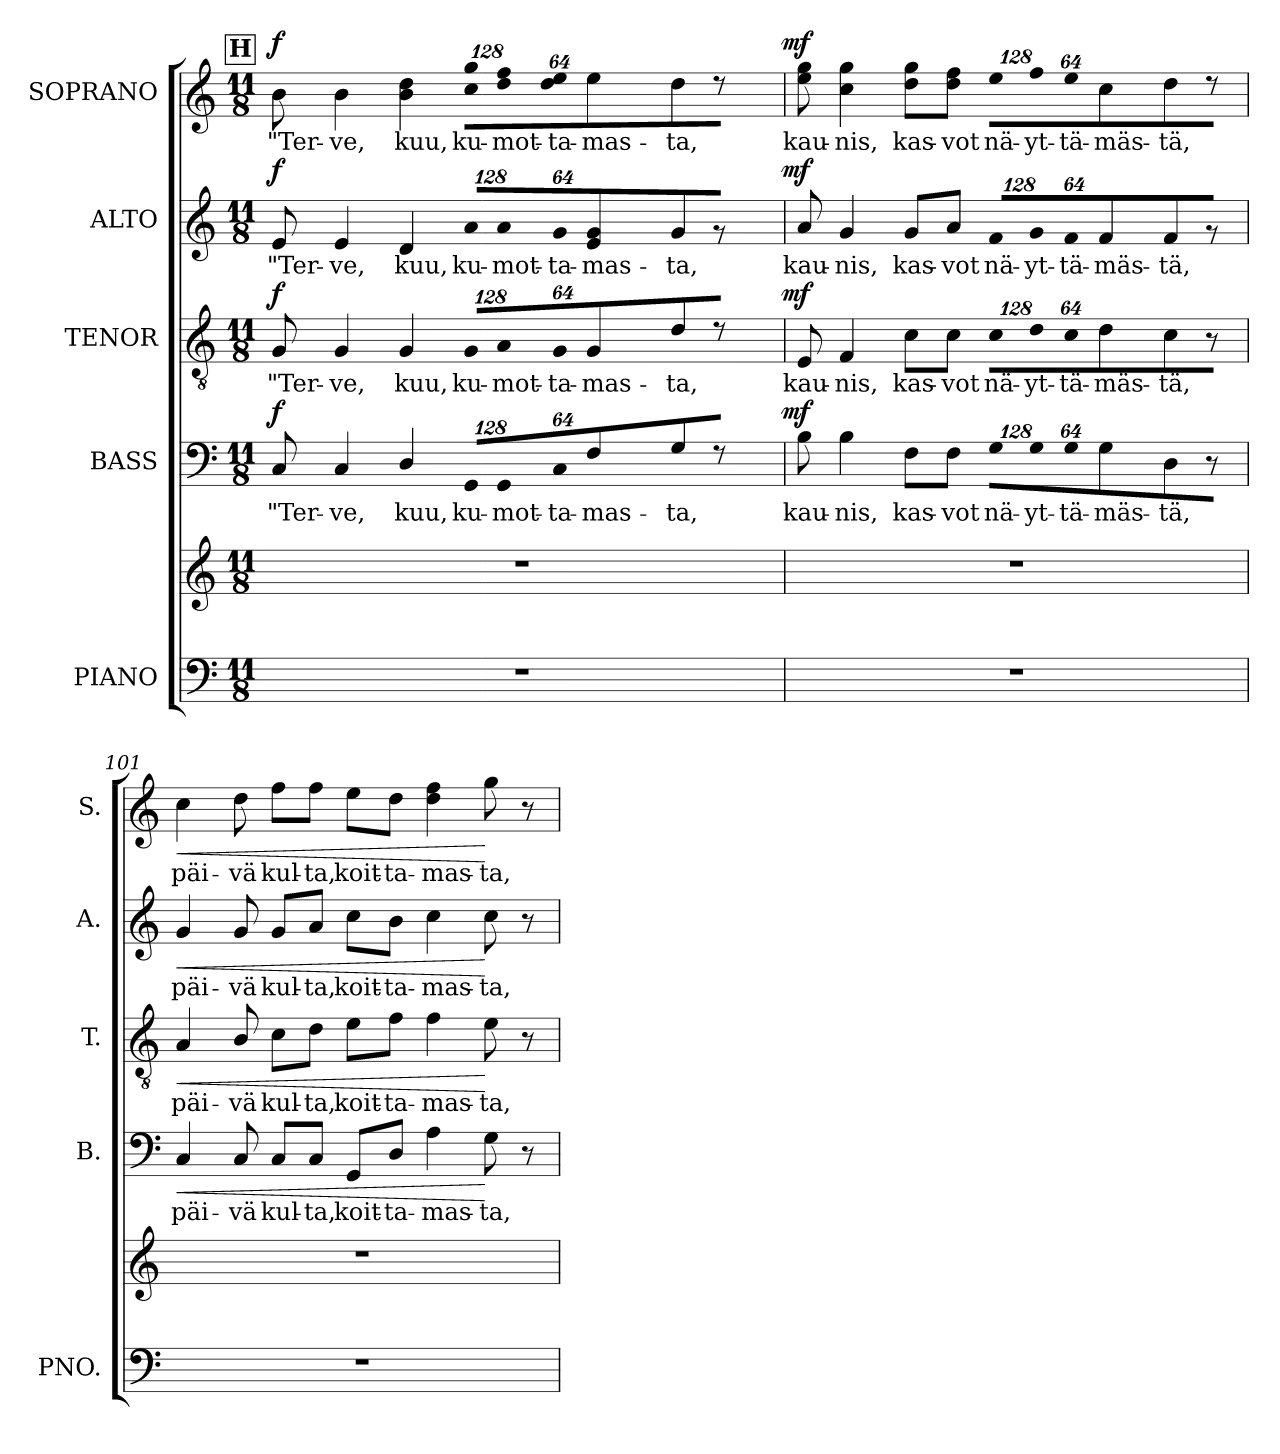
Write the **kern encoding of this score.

**kern	**kern	**kern	**text	**dynam	**kern	**text	**dynam	**kern	**text	**dynam	**kern	**text	**dynam
*part5	*part5	*part4	*part4	*part4	*part3	*part3	*part3	*part2	*part2	*part2	*part1	*part1	*part1
*staff6	*staff5	*staff4	*staff4	*staff4	*staff3	*staff3	*staff3	*staff2	*staff2	*staff2	*staff1	*staff1	*staff1
*I"PIANO	*	*I"BASS	*	*	*I"TENOR	*	*	*I"ALTO	*	*	*I"SOPRANO	*	*
*I'PNO.	*	*I'B.	*	*	*I'T.	*	*	*I'A.	*	*	*I'S.	*	*
!!LO:LB:g=z
*clefF4	*clefG2	*clefF4	*	*	*clefGv2	*	*	*clefG2	*	*	*clefG2	*	*
*	*	*	*	*	*ITrd7c12	*	*	*	*	*	*	*	*
*k[]	*k[]	*k[]	*	*	*k[]	*	*	*k[]	*	*	*k[]	*	*
*C:	*C:	*C:	*	*	*C:	*	*	*C:	*	*	*C:	*	*
*M11/8	*M11/8	*M11/8	*	*	*M11/8	*	*	*M11/8	*	*	*M11/8	*	*
*MM50	*MM50	*MM50	*	*	*MM50	*	*	*MM50	*	*	*MM50	*	*
!!LO:REH:place=s1:color=#000000:enc=box:fs=19.9975:t=H
=99	=99	=99	=99	=99	=99	=99	=99	=99	=99	=99	=99	=99	=99
!LO:N:vis=1	!LO:N:vis=1	!	!	!	!	!	!	!	!	!	!	!	!
!	!	!	!LO:LY:b:color=#000000	!	!	!	!	!	!	!	!	!	!
!	!	!	!	!	!	!LO:LY:b:color=#000000	!	!	!	!	!	!	!
!	!	!	!	!	!	!	!	!	!LO:LY:b:color=#000000	!	!	!	!
!	!	!	!	!	!	!	!	!	!	!	!	!LO:LY:b:color=#000000	!
*	*	*^	*	*	*^	*	*	*^	*	*	*^	*	*
8%11r	8%11r	8Ci/	1ryy	"Ter-	f	8GGi/	1ryy	"Ter-	f	8ei/	1ryy	"Ter-	f	8bi\	1ryy	"Ter-	f
!	!	!	!	!LO:LY:b:color=#000000	!	!	!	!	!	!	!	!	!	!	!	!	!
!	!	!	!	!	!	!	!	!LO:LY:b:color=#000000	!	!	!	!	!	!	!	!	!
!	!	!	!	!	!	!	!	!	!	!	!	!LO:LY:b:color=#000000	!	!	!	!	!
!	!	!	!	!	!	!	!	!	!	!	!	!	!	!	!	!LO:LY:b:color=#000000	!
.	.	4Ci/	.	-ve,	.	4GGi/	.	-ve,	.	4ei/	.	-ve,	.	4bi\	.	-ve,	.
!	!	!	!	!LO:LY:b:color=#000000	!	!	!	!	!	!	!	!	!	!	!	!	!
!	!	!	!	!	!	!	!	!LO:LY:b:color=#000000	!	!	!	!	!	!	!	!	!
!	!	!	!	!	!	!	!	!	!	!	!	!LO:LY:b:color=#000000	!	!	!	!	!
!	!	!	!	!	!	!	!	!	!	!	!	!	!	!	!	!LO:LY:b:color=#000000	!
.	.	4Di/	.	kuu,	.	4GGi/	.	kuu,	.	4di/	.	kuu,	.	4bi\ 4ddi	.	kuu,	.
*	*	*Xbrackettup	*	*	*	*	*	*	*	*	*	*	*	*	*	*	*
!	!	!LO:N:vis=8	!	!	!	!	!	!	!	!	!	!	!	!	!	!	!
!	!	!	!	!LO:LY:b:color=#000000	!	!	!	!	!	!	!	!	!	!	!	!	!
*	*	*	*	*	*	*Xbrackettup	*	*	*	*	*	*	*	*	*	*	*
!	!	!	!	!	!	!LO:N:vis=8	!	!	!	!	!	!	!	!	!	!	!
!	!	!	!	!	!	!	!	!LO:LY:b:color=#000000	!	!	!	!	!	!	!	!	!
*	*	*	*	*	*	*	*	*	*	*Xbrackettup	*	*	*	*	*	*	*
!	!	!	!	!	!	!	!	!	!	!LO:N:vis=8	!	!	!	!	!	!	!
!	!	!	!	!	!	!	!	!	!	!	!	!LO:LY:b:color=#000000	!	!	!	!	!
*	*	*	*	*	*	*	*	*	*	*	*	*	*	*Xbrackettup	*	*	*
!	!	!	!	!	!	!	!	!	!	!	!	!	!	!LO:N:vis=8	!	!	!
!	!	!	!	!	!	!	!	!	!	!	!	!	!	!	!	!LO:LY:b:color=#000000	!
.	.	1024%85GGi/L	.	ku-	.	1024%85GGi/L	.	ku-	.	1024%85ai/L	.	ku-	.	1024%85cci\ 1024%85ggiL	.	ku-	.
!	!	!LO:N:vis=8	!	!	!	!	!	!	!	!	!	!	!	!	!	!	!
!	!	!	!	!LO:LY:b:color=#000000	!	!LO:N:vis=8	!	!	!	!	!	!	!	!	!	!	!
!	!	!	!	!	!	!	!	!LO:LY:b:color=#000000	!	!LO:N:vis=8	!	!	!	!	!	!	!
!	!	!	!	!	!	!	!	!	!	!	!	!LO:LY:b:color=#000000	!	!LO:N:vis=8	!	!	!
!	!	!	!	!	!	!	!	!	!	!	!	!	!	!	!	!LO:LY:b:color=#000000	!
.	.	1024%85GGi/	.	-mot-	.	1024%85AAi/	.	-mot-	.	1024%85ai/	.	-mot-	.	1024%85ddi\ 1024%85ffi	.	-mot-	.
!	!	!LO:N:vis=8	!	!	!	!	!	!	!	!	!	!	!	!	!	!	!
!	!	!	!	!LO:LY:b:color=#000000	!	!LO:N:vis=8	!	!	!	!	!	!	!	!	!	!	!
!	!	!	!	!	!	!	!	!LO:LY:b:color=#000000	!	!LO:N:vis=8	!	!	!	!	!	!	!
!	!	!	!	!	!	!	!	!	!	!	!	!LO:LY:b:color=#000000	!	!LO:N:vis=8	!	!	!
!	!	!	!	!	!	!	!	!	!	!	!	!	!	!	!	!LO:LY:b:color=#000000	!
.	.	512%43Ci/J	.	-ta-	.	512%43GGi/J	.	-ta-	.	512%43gi/J	.	-ta-	.	512%43ddi\ 512%43eeiJ	.	-ta-	.
!	!	!	!	!LO:LY:b:color=#000000	!	!	!	!	!	!	!	!	!	!	!	!	!
!	!	!	!	!	!	!	!	!LO:LY:b:color=#000000	!	!	!	!	!	!	!	!	!
!	!	!	!	!	!	!	!	!	!	!	!	!LO:LY:b:color=#000000	!	!	!	!	!
!	!	!	!	!	!	!	!	!	!	!	!	!	!	!	!	!LO:LY:b:color=#000000	!
.	.	4Fi\	.	-mas-	.	4GGi/	.	-mas-	.	4ei/ 4gi	.	-mas-	.	4eei\	.	-mas-	.
.	.	.	4ryy	.	.	.	4ryy	.	.	.	4ryy	.	.	.	4ryy	.	.
!	!	!	!	!LO:LY:b:color=#000000	!	!	!	!	!	!	!	!	!	!	!	!	!
!	!	!	!	!	!	!	!	!LO:LY:b:color=#000000	!	!	!	!	!	!	!	!	!
!	!	!	!	!	!	!	!	!	!	!	!	!LO:LY:b:color=#000000	!	!	!	!	!
!	!	!	!	!	!	!	!	!	!	!	!	!	!	!	!	!LO:LY:b:color=#000000	!
.	.	8Gi\	.	-ta,	.	8Di\	.	-ta,	.	8gi/	.	-ta,	.	8ddi\	.	-ta,	.
.	.	8r	16ryy	.	.	8r	16ryy	.	.	8r	16ryy	.	.	8r	16ryy	.	.
.	.	.	32ryy	.	.	.	32ryy	.	.	.	32ryy	.	.	.	32ryy	.	.
.	.	.	64ryy	.	.	.	64ryy	.	.	.	64ryy	.	.	.	64ryy	.	.
.	.	.	128...ryy	.	.	.	128...ryy	.	.	.	128...ryy	.	.	.	128...ryy	.	.
.	.	.	1024ryy	.	mf	.	1024ryy	.	mf	.	1024ryy	.	mf	.	1024ryy	.	mf
=100	=100	=100	=100	=100	=100	=100	=100	=100	=100	=100	=100	=100	=100	=100	=100	=100	=100
!LO:N:vis=1	!LO:N:vis=1	!	!	!	!	!	!	!	!	!	!	!	!	!	!	!	!
*	*	*v	*v	*	*	*	*	*	*	*v	*v	*	*	*v	*v	*	*
*	*	*	*	*	*v	*v	*	*	*	*	*	*	*	*
*	*	*^	*	*	*^	*	*	*^	*	*	*^	*	*
!	!	!	!	!LO:LY:b:color=#000000	!	!	!	!	!	!	!	!	!	!	!	!	!
*	*	*v	*v	*	*	*	*	*	*	*v	*v	*	*	*v	*v	*	*
*	*	*	*	*	*v	*v	*	*	*	*	*	*	*	*
*	*	*^	*	*	*^	*	*	*^	*	*	*^	*	*
!	!	!	!	!	!	!	!	!LO:LY:b:color=#000000	!	!	!	!	!	!	!	!	!
*	*	*v	*v	*	*	*	*	*	*	*v	*v	*	*	*v	*v	*	*
*	*	*	*	*	*v	*v	*	*	*	*	*	*	*	*
*	*	*^	*	*	*^	*	*	*^	*	*	*^	*	*
!	!	!	!	!	!	!	!	!	!	!	!	!LO:LY:b:color=#000000	!	!	!	!	!
*	*	*v	*v	*	*	*	*	*	*	*v	*v	*	*	*v	*v	*	*
*	*	*	*	*	*v	*v	*	*	*	*	*	*	*	*
*	*	*^	*	*	*^	*	*	*^	*	*	*^	*	*
!	!	!	!	!	!	!	!	!	!	!	!	!	!	!	!	!LO:LY:b:color=#000000	!
*	*	*v	*v	*	*	*	*	*	*	*v	*v	*	*	*v	*v	*	*
*	*	*	*	*	*v	*v	*	*	*	*	*	*	*	*
8%11r	8%11r	8Bi\	kau-	.	8EEi/	kau-	.	8ai/	kau-	.	8eei\ 8ggi	kau-	.
!	!	!	!LO:LY:b:color=#000000	!	!	!	!	!	!	!	!	!	!
!	!	!	!	!	!	!LO:LY:b:color=#000000	!	!	!	!	!	!	!
!	!	!	!	!	!	!	!	!	!LO:LY:b:color=#000000	!	!	!	!
!	!	!	!	!	!	!	!	!	!	!	!	!LO:LY:b:color=#000000	!
.	.	4Bi\	-nis,	.	4FFi/	-nis,	.	4gi/	-nis,	.	4cci\ 4ggi	-nis,	.
!	!	!	!LO:LY:b:color=#000000	!	!	!	!	!	!	!	!	!	!
!	!	!	!	!	!	!LO:LY:b:color=#000000	!	!	!	!	!	!	!
!	!	!	!	!	!	!	!	!	!LO:LY:b:color=#000000	!	!	!	!
!	!	!	!	!	!	!	!	!	!	!	!	!LO:LY:b:color=#000000	!
.	.	8Fi\L	kas-	.	8Ci\L	kas-	.	8gi/L	kas-	.	8ddi\ 8ggiL	kas-	.
!	!	!	!LO:LY:b:color=#000000	!	!	!	!	!	!	!	!	!	!
!	!	!	!	!	!	!LO:LY:b:color=#000000	!	!	!	!	!	!	!
!	!	!	!	!	!	!	!	!	!LO:LY:b:color=#000000	!	!	!	!
!	!	!	!	!	!	!	!	!	!	!	!	!LO:LY:b:color=#000000	!
.	.	8Fi\J	-vot	.	8Ci\J	-vot	.	8ai/J	-vot	.	8ddi\ 8ffiJ	-vot	.
!	!	!LO:N:vis=8	!	!	!	!	!	!	!	!	!	!	!
!	!	!	!LO:LY:b:color=#000000	!	!LO:N:vis=8	!	!	!	!	!	!	!	!
!	!	!	!	!	!	!LO:LY:b:color=#000000	!	!LO:N:vis=8	!	!	!	!	!
!	!	!	!	!	!	!	!	!	!LO:LY:b:color=#000000	!	!LO:N:vis=8	!	!
!	!	!	!	!	!	!	!	!	!	!	!	!LO:LY:b:color=#000000	!
.	.	1024%85Gi\L	nä-	.	1024%85Ci\L	nä-	.	1024%85fi/L	nä-	.	1024%85eei\L	nä-	.
!	!	!LO:N:vis=8	!	!	!	!	!	!	!	!	!	!	!
!	!	!	!LO:LY:b:color=#000000	!	!LO:N:vis=8	!	!	!	!	!	!	!	!
!	!	!	!	!	!	!LO:LY:b:color=#000000	!	!LO:N:vis=8	!	!	!	!	!
!	!	!	!	!	!	!	!	!	!LO:LY:b:color=#000000	!	!LO:N:vis=8	!	!
!	!	!	!	!	!	!	!	!	!	!	!	!LO:LY:b:color=#000000	!
.	.	1024%85Gi\	-yt-	.	1024%85Di\	-yt-	.	1024%85gi/	-yt-	.	1024%85ffi\	-yt-	.
!	!	!LO:N:vis=8	!	!	!	!	!	!	!	!	!	!	!
!	!	!	!LO:LY:b:color=#000000	!	!LO:N:vis=8	!	!	!	!	!	!	!	!
!	!	!	!	!	!	!LO:LY:b:color=#000000	!	!LO:N:vis=8	!	!	!	!	!
!	!	!	!	!	!	!	!	!	!LO:LY:b:color=#000000	!	!LO:N:vis=8	!	!
!	!	!	!	!	!	!	!	!	!	!	!	!LO:LY:b:color=#000000	!
.	.	512%43Gi\J	-tä-	.	512%43Ci\J	-tä-	.	512%43fi/J	-tä-	.	512%43eei\J	-tä-	.
!	!	!	!LO:LY:b:color=#000000	!	!	!	!	!	!	!	!	!	!
!	!	!	!	!	!	!LO:LY:b:color=#000000	!	!	!	!	!	!	!
!	!	!	!	!	!	!	!	!	!LO:LY:b:color=#000000	!	!	!	!
!	!	!	!	!	!	!	!	!	!	!	!	!LO:LY:b:color=#000000	!
.	.	4Gi\	-mäs-	.	4Di\	-mäs-	.	4fi/	-mäs-	.	4cci\	-mäs-	.
!	!	!	!LO:LY:b:color=#000000	!	!	!	!	!	!	!	!	!	!
!	!	!	!	!	!	!LO:LY:b:color=#000000	!	!	!	!	!	!	!
!	!	!	!	!	!	!	!	!	!LO:LY:b:color=#000000	!	!	!	!
!	!	!	!	!	!	!	!	!	!	!	!	!LO:LY:b:color=#000000	!
.	.	8Di/	-tä,	.	8Ci\	-tä,	.	8fi/	-tä,	.	8ddi\	-tä,	.
.	.	8r	.	.	8r	.	.	8r	.	.	8r	.	.
!!LO:PB:g=z
=101	=101	=101	=101	=101	=101	=101	=101	=101	=101	=101	=101	=101	=101
!LO:N:vis=1	!LO:N:vis=1	!	!	!	!	!	!	!	!	!	!	!	!
!	!	!	!LO:LY:b:color=#000000	!LO:HP:b	!	!	!	!	!	!	!	!	!
!	!	!	!	!	!	!LO:LY:b:color=#000000	!LO:HP:b	!	!	!	!	!	!
!	!	!	!	!	!	!	!	!	!LO:LY:b:color=#000000	!LO:HP:b	!	!	!
!	!	!	!	!	!	!	!	!	!	!	!	!LO:LY:b:color=#000000	!LO:HP:b
8%11r	8%11r	4Ci/	päi-	<	4AAi/	päi-	<	4gi/	päi-	<	4cci\	päi-	<
!	!	!	!LO:LY:b:color=#000000	!	!	!	!	!	!	!	!	!	!
!	!	!	!	!	!	!LO:LY:b:color=#000000	!	!	!	!	!	!	!
!	!	!	!	!	!	!	!	!	!LO:LY:b:color=#000000	!	!	!	!
!	!	!	!	!	!	!	!	!	!	!	!	!LO:LY:b:color=#000000	!
.	.	8Ci/	-vä	.	8BBi/	-vä	.	8gi/	-vä	.	8ddi\	-vä	.
!	!	!	!LO:LY:b:color=#000000	!	!	!	!	!	!	!	!	!	!
!	!	!	!	!	!	!LO:LY:b:color=#000000	!	!	!	!	!	!	!
!	!	!	!	!	!	!	!	!	!LO:LY:b:color=#000000	!	!	!	!
!	!	!	!	!	!	!	!	!	!	!	!	!LO:LY:b:color=#000000	!
.	.	8Ci/L	kul-	.	8Ci\L	kul-	.	8gi/L	kul-	.	8ffi\L	kul-	.
!	!	!	!LO:LY:b:color=#000000	!	!	!	!	!	!	!	!	!	!
!	!	!	!	!	!	!LO:LY:b:color=#000000	!	!	!	!	!	!	!
!	!	!	!	!	!	!	!	!	!LO:LY:b:color=#000000	!	!	!	!
!	!	!	!	!	!	!	!	!	!	!	!	!LO:LY:b:color=#000000	!
.	.	8Ci/J	-ta,	.	8Di\J	-ta,	.	8ai/J	-ta,	.	8ffi\J	-ta,	.
!	!	!	!LO:LY:b:color=#000000	!	!	!	!	!	!	!	!	!	!
!	!	!	!	!	!	!LO:LY:b:color=#000000	!	!	!	!	!	!	!
!	!	!	!	!	!	!	!	!	!LO:LY:b:color=#000000	!	!	!	!
!	!	!	!	!	!	!	!	!	!	!	!	!LO:LY:b:color=#000000	!
.	.	8GGi/L	koit-	.	8Ei\L	koit-	.	8cci\L	koit-	.	8eei\L	koit-	.
!	!	!	!LO:LY:b:color=#000000	!	!	!	!	!	!	!	!	!	!
!	!	!	!	!	!	!LO:LY:b:color=#000000	!	!	!	!	!	!	!
!	!	!	!	!	!	!	!	!	!LO:LY:b:color=#000000	!	!	!	!
!	!	!	!	!	!	!	!	!	!	!	!	!LO:LY:b:color=#000000	!
.	.	8Di/J	-ta-	.	8Fi\J	-ta-	.	8bi\J	-ta-	.	8ddi\J	-ta-	.
!	!	!	!LO:LY:b:color=#000000	!	!	!	!	!	!	!	!	!	!
!	!	!	!	!	!	!LO:LY:b:color=#000000	!	!	!	!	!	!	!
!	!	!	!	!	!	!	!	!	!LO:LY:b:color=#000000	!	!	!	!
!	!	!	!	!	!	!	!	!	!	!	!	!LO:LY:b:color=#000000	!
.	.	4Ai\	-mas-	.	4Fi\	-mas-	.	4cci\	-mas-	.	4ddi\ 4ffi	-mas-	.
!	!	!	!LO:LY:b:color=#000000	!	!	!	!	!	!	!	!	!	!
!	!	!	!	!	!	!LO:LY:b:color=#000000	!	!	!	!	!	!	!
!	!	!	!	!	!	!	!	!	!LO:LY:b:color=#000000	!	!	!	!
!	!	!	!	!	!	!	!	!	!	!	!	!LO:LY:b:color=#000000	!
.	.	8Gi\	-ta,	[	8Ei\	-ta,	[	8cci\	-ta,	[	8ggi\	-ta,	[
.	.	8r	.	.	8r	.	.	8r	.	.	8r	.	.
=	=	=	=	=	=	=	=	=	=	=	=	=	=
*-	*-	*-	*-	*-	*-	*-	*-	*-	*-	*-	*-	*-	*-
